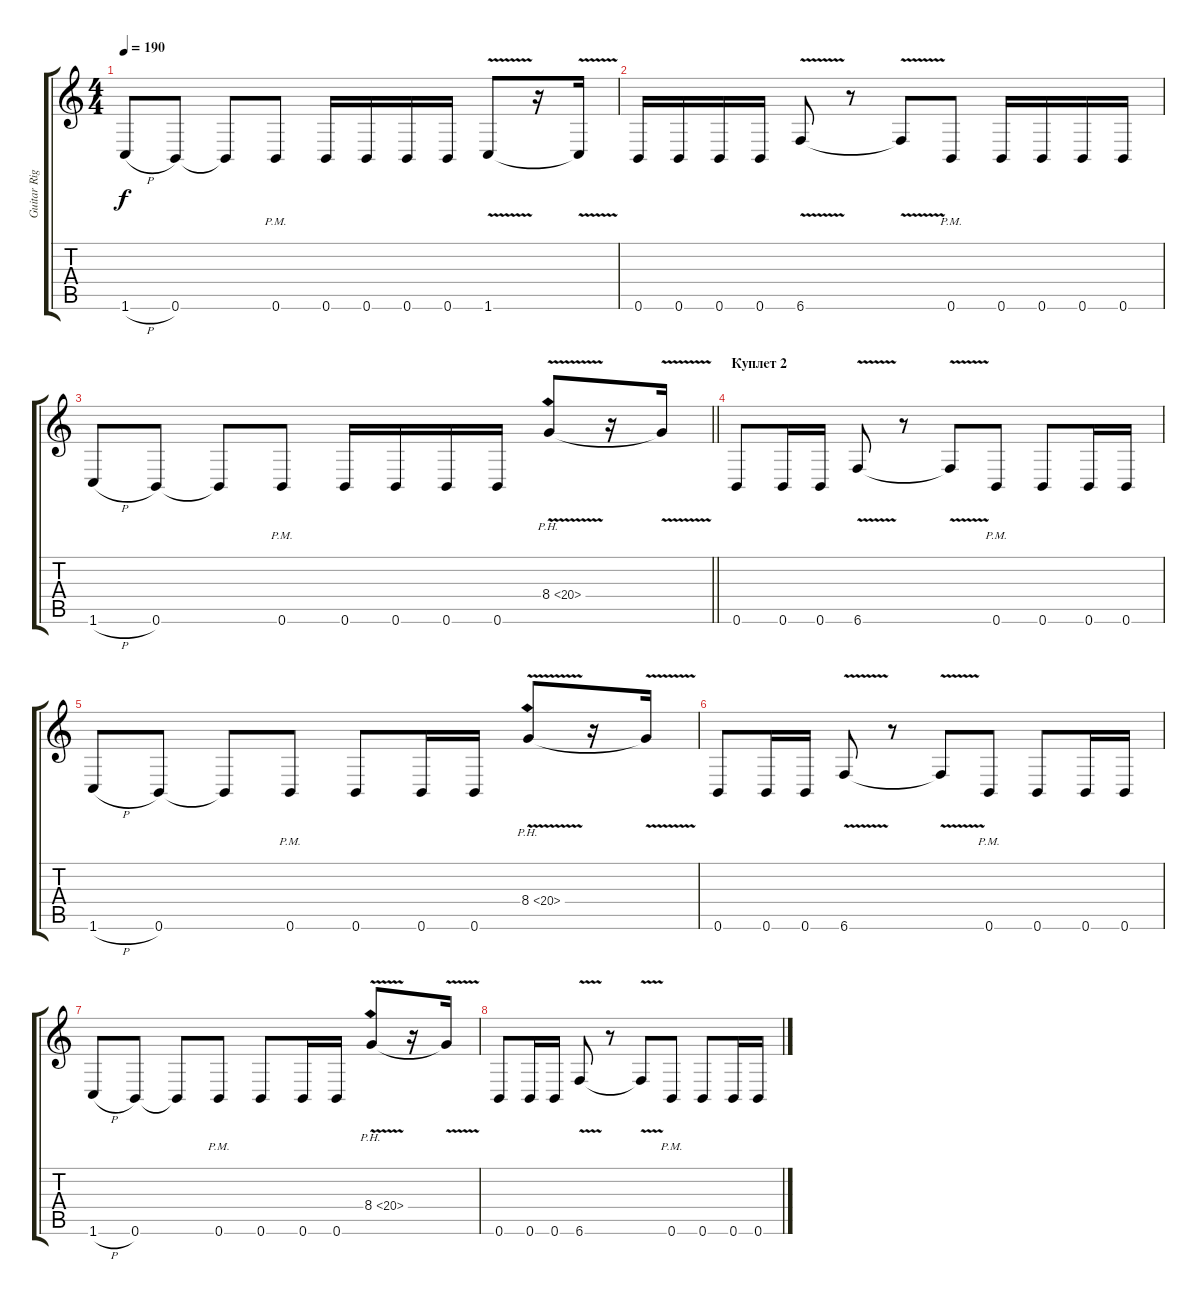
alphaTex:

\track ("Guitar Right" "Guitar Rig") {instrument distortionguitar}
\staff {score tabs}
\tuning (Db4 Ab3 E3 B2 Gb2 B1) {hide}
\ts (4 4)
\tempo 190
\clef g2
\ks c
1.6{h}.8{dy f} 0.6.8 0.6{t}.8 0.6{pm}.8 0.6.16 0.6.16 0.6.16 0.6.16 1.6{v}.8 r.16 1.6{t}.16 |
0.6.16 0.6.16 0.6.16 0.6.16 6.6{v}.8 r.8 6.6{t}.8 0.6{pm}.8 0.6.16 0.6.16 0.6.16 0.6.16 |
\barLineRight lightlight
1.6{h}.8 0.6.8 0.6{t}.8 0.6{pm}.8 0.6.16 0.6.16 0.6.16 0.6.16 8.4{ph 12 v}.8 r.16 8.4{t}.16 |
\section ("" "Куплет 2")
0.6.8 0.6.16 0.6.16 6.6{v}.8 r.8 6.6{t}.8 0.6{pm}.8 0.6.8 0.6.16 0.6.16 |
1.6{h}.8 0.6.8 0.6{t}.8 0.6{pm}.8 0.6.8 0.6.16 0.6.16 8.4{ph 12 v}.8 r.16 8.4{t}.16 |
0.6.8 0.6.16 0.6.16 6.6{v}.8 r.8 6.6{t}.8 0.6{pm}.8 0.6.8 0.6.16 0.6.16 |
1.6{h}.8 0.6.8 0.6{t}.8 0.6{pm}.8 0.6.8 0.6.16 0.6.16 8.4{ph 12 v}.8 r.16 8.4{t}.16 |
0.6.8 0.6.16 0.6.16 6.6{v}.8 r.8 6.6{t}.8 0.6{pm}.8 0.6.8 0.6.16 0.6.16
